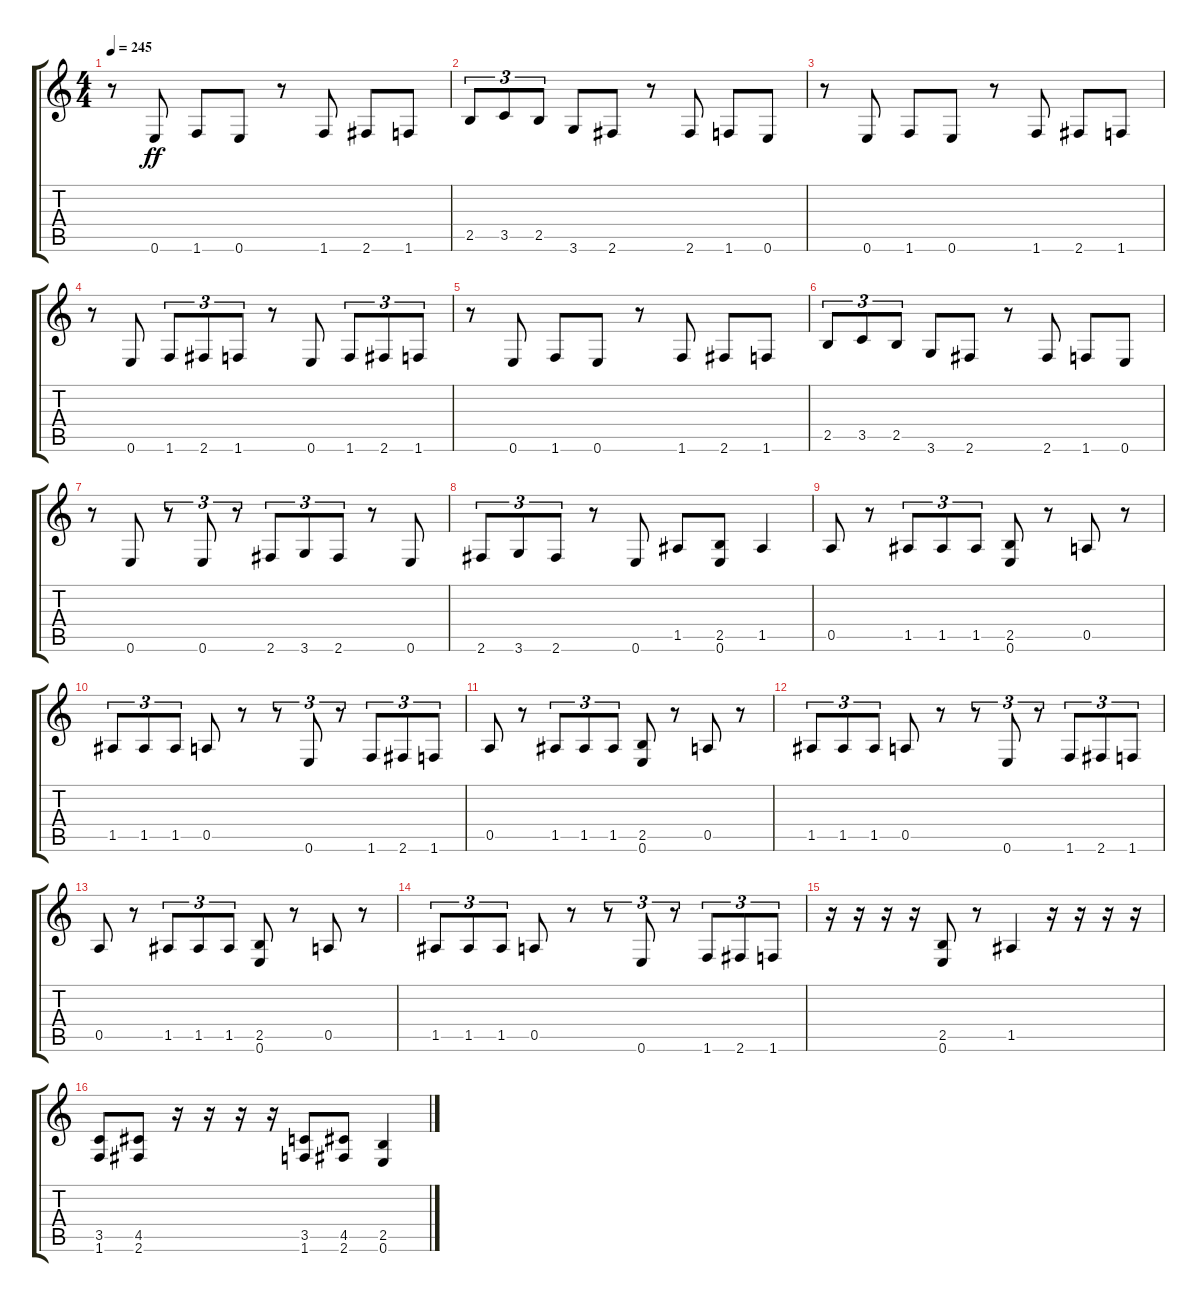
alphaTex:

\track "" {instrument distortionguitar}
\staff {score tabs}
\tuning (E4 B3 G3 D3 A2 E2) {hide}
\ts (4 4)
\tempo 245
\clef g2
\ks c
r.8{dy ff} 0.6.8 1.6.8 0.6.8 r.8 1.6.8 2.6.8 1.6.8 |
2.5.8{tu (3 2)} 3.5.8{tu (3 2)} 2.5.8{tu (3 2)} 3.6.8 2.6.8 r.8 2.6.8 1.6.8 0.6.8 |
r.8 0.6.8 1.6.8 0.6.8 r.8 1.6.8 2.6.8 1.6.8 |
r.8 0.6.8 1.6.8{tu (3 2)} 2.6.8{tu (3 2)} 1.6.8{tu (3 2)} r.8 0.6.8 1.6.8{tu (3 2)} 2.6.8{tu (3 2)} 1.6.8{tu (3 2)} |
r.8 0.6.8 1.6.8 0.6.8 r.8 1.6.8 2.6.8 1.6.8 |
2.5.8{tu (3 2)} 3.5.8{tu (3 2)} 2.5.8{tu (3 2)} 3.6.8 2.6.8 r.8 2.6.8 1.6.8 0.6.8 |
r.8 0.6.8 r.8{tu (3 2)} 0.6.8{tu (3 2)} r.8{tu (3 2)} 2.6.8{tu (3 2)} 3.6.8{tu (3 2)} 2.6.8{tu (3 2)} r.8 0.6.8 |
2.6.8{tu (3 2)} 3.6.8{tu (3 2)} 2.6.8{tu (3 2)} r.8 0.6.8 1.5.8 (2.5 0.6).8 1.5.4 |
0.5.8 r.8 1.5.8{tu (3 2)} 1.5.8{tu (3 2)} 1.5.8{tu (3 2)} (2.5 0.6).8 r.8 0.5.8 r.8 |
1.5.8{tu (3 2)} 1.5.8{tu (3 2)} 1.5.8{tu (3 2)} 0.5.8 r.8 r.8{tu (3 2)} 0.6.8{tu (3 2)} r.8{tu (3 2)} 1.6.8{tu (3 2)} 2.6.8{tu (3 2)} 1.6.8{tu (3 2)} |
0.5.8 r.8 1.5.8{tu (3 2)} 1.5.8{tu (3 2)} 1.5.8{tu (3 2)} (2.5 0.6).8 r.8 0.5.8 r.8 |
1.5.8{tu (3 2)} 1.5.8{tu (3 2)} 1.5.8{tu (3 2)} 0.5.8 r.8 r.8{tu (3 2)} 0.6.8{tu (3 2)} r.8{tu (3 2)} 1.6.8{tu (3 2)} 2.6.8{tu (3 2)} 1.6.8{tu (3 2)} |
0.5.8 r.8 1.5.8{tu (3 2)} 1.5.8{tu (3 2)} 1.5.8{tu (3 2)} (2.5 0.6).8 r.8 0.5.8 r.8 |
1.5.8{tu (3 2)} 1.5.8{tu (3 2)} 1.5.8{tu (3 2)} 0.5.8 r.8 r.8{tu (3 2)} 0.6.8{tu (3 2)} r.8{tu (3 2)} 1.6.8{tu (3 2)} 2.6.8{tu (3 2)} 1.6.8{tu (3 2)} |
r.16 r.16 r.16 r.16 (2.5 0.6).8 r.8 1.5.4 r.16 r.16 r.16 r.16 |
(3.5 1.6).8 (4.5 2.6).8 r.16 r.16 r.16 r.16 (3.5 1.6).8 (4.5 2.6).8 (2.5 0.6).4
